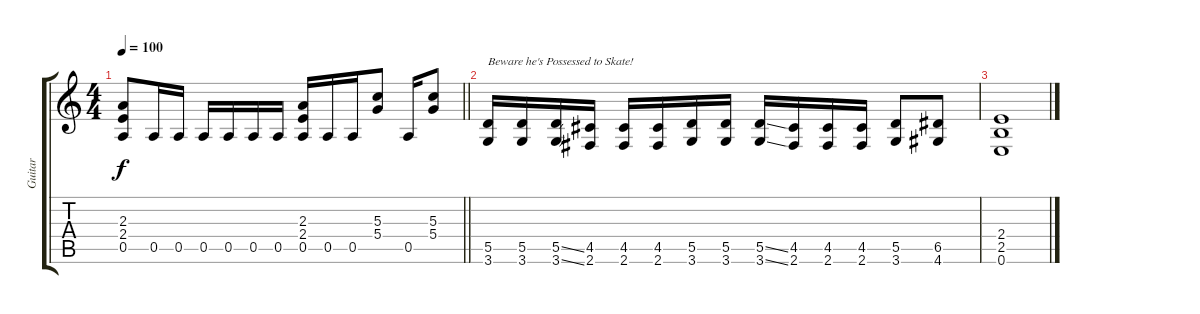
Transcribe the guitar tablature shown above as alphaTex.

\track ("Guitar " "Guitar ") {instrument distortionguitar}
\staff {score tabs}
\tuning (E4 B3 G3 D3 A2 E2) {hide}
\ts (4 4)
\tempo 100
\clef g2
\barLineRight lightlight
\ks c
(2.3 2.4 0.5).8{dy f} 0.5.16 0.5.16 0.5.16 0.5.16 0.5.16 0.5.16 (2.3 2.4 0.5).16 0.5.16 0.5.16 (5.3 5.4).8 0.5.16 (5.3 5.4).8 |
(5.5 3.6).16{txt "Beware he's Possessed to Skate!"} (5.5 3.6).16 (5.5{ss} 3.6{ss}).16 (4.5 2.6).16 (4.5 2.6).16 (4.5 2.6).16 (5.5 3.6).16 (5.5 3.6).16 (5.5{ss} 3.6{ss}).16 (4.5 2.6).16 (4.5 2.6).16 (4.5 2.6).16 (5.5 3.6).8 (6.5 4.6).8 |
(2.4 2.5 0.6).1
